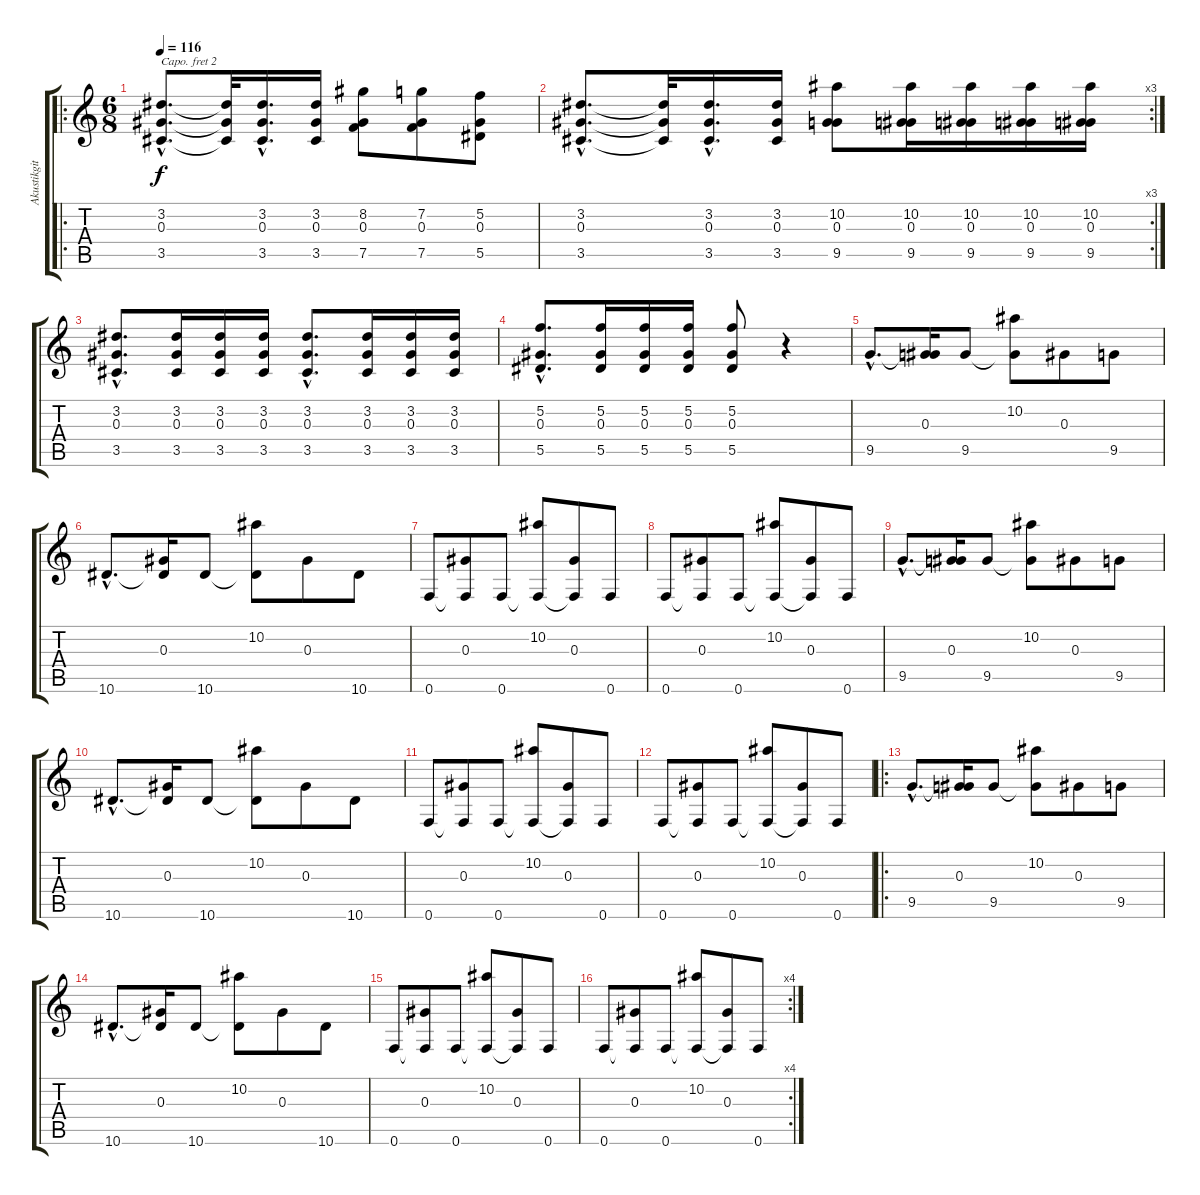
\track ("Akustikgitarre L" "Akustikgit") {instrument acousticguitarnylon}
\staff {score tabs}
\capo 2
\tuning (Eb4 Bb3 Gb3 Db3 Ab2 Eb2) {hide}
\ro
\ts (6 8)
\tempo 116
\clef g2
\ks c
(3.2{hac} 0.3{hac} 3.5{hac}).8{d dy f instrument acousticguitarnylon} (3.2{t} 0.3{t} 3.5{t}).32 (3.2{hac} 0.3{hac} 3.5{hac}).16{d} (3.2 0.3 3.5).16 (8.2 0.3 7.5).8 (7.2 0.3 7.5).8 (5.2 0.3 5.5).8 |
\rc 3
(3.2{hac} 0.3{hac} 3.5{hac}).8{d} (3.2{t} 0.3{t} 3.5{t}).32 (3.2{hac} 0.3{hac} 3.5{hac}).16{d} (3.2 0.3 3.5).16 (10.2 0.3 9.5).8 (10.2 0.3 9.5).16 (10.2 0.3 9.5).16 (10.2 0.3 9.5).16 (10.2 0.3 9.5).16 |
(3.2{hac} 0.3{hac} 3.5{hac}).8{d} (3.2 0.3 3.5).16 (3.2 0.3 3.5).16 (3.2 0.3 3.5).16 (3.2{hac} 0.3{hac} 3.5{hac}).8{d} (3.2 0.3 3.5).16 (3.2 0.3 3.5).16 (3.2 0.3 3.5).16 |
(5.2{hac} 0.3{hac} 5.5{hac}).8{d} (5.2 0.3 5.5).16 (5.2 0.3 5.5).16 (5.2 0.3 5.5).16 (5.2 0.3 5.5).8 r.4 |
9.5{hac}.8{d} (0.3 9.5{t}).16 9.5.8 (10.2 9.5{t}).8 0.3.8 9.5.8 |
10.6{hac}.8{d} (0.3 10.6{t}).16 10.6.8 (10.2 10.6{t}).8 0.3.8 10.6.8 |
0.6.8 (0.3 0.6{t}).8 0.6.8 (10.2 0.6{t}).8 (0.3 0.6{t}).8 0.6.8 |
0.6.8 (0.3 0.6{t}).8 0.6.8 (10.2 0.6{t}).8 (0.3 0.6{t}).8 0.6.8 |
9.5{hac}.8{d} (0.3 9.5{t}).16 9.5.8 (10.2 9.5{t}).8 0.3.8 9.5.8 |
10.6{hac}.8{d} (0.3 10.6{t}).16 10.6.8 (10.2 10.6{t}).8 0.3.8 10.6.8 |
0.6.8 (0.3 0.6{t}).8 0.6.8 (10.2 0.6{t}).8 (0.3 0.6{t}).8 0.6.8 |
0.6.8 (0.3 0.6{t}).8 0.6.8 (10.2 0.6{t}).8 (0.3 0.6{t}).8 0.6.8 |
\ro
9.5{hac}.8{d} (0.3 9.5{t}).16 9.5.8 (10.2 9.5{t}).8 0.3.8 9.5.8 |
10.6{hac}.8{d} (0.3 10.6{t}).16 10.6.8 (10.2 10.6{t}).8 0.3.8 10.6.8 |
0.6.8 (0.3 0.6{t}).8 0.6.8 (10.2 0.6{t}).8 (0.3 0.6{t}).8 0.6.8 |
\rc 4
0.6.8 (0.3 0.6{t}).8 0.6.8 (10.2 0.6{t}).8 (0.3 0.6{t}).8 0.6.8
